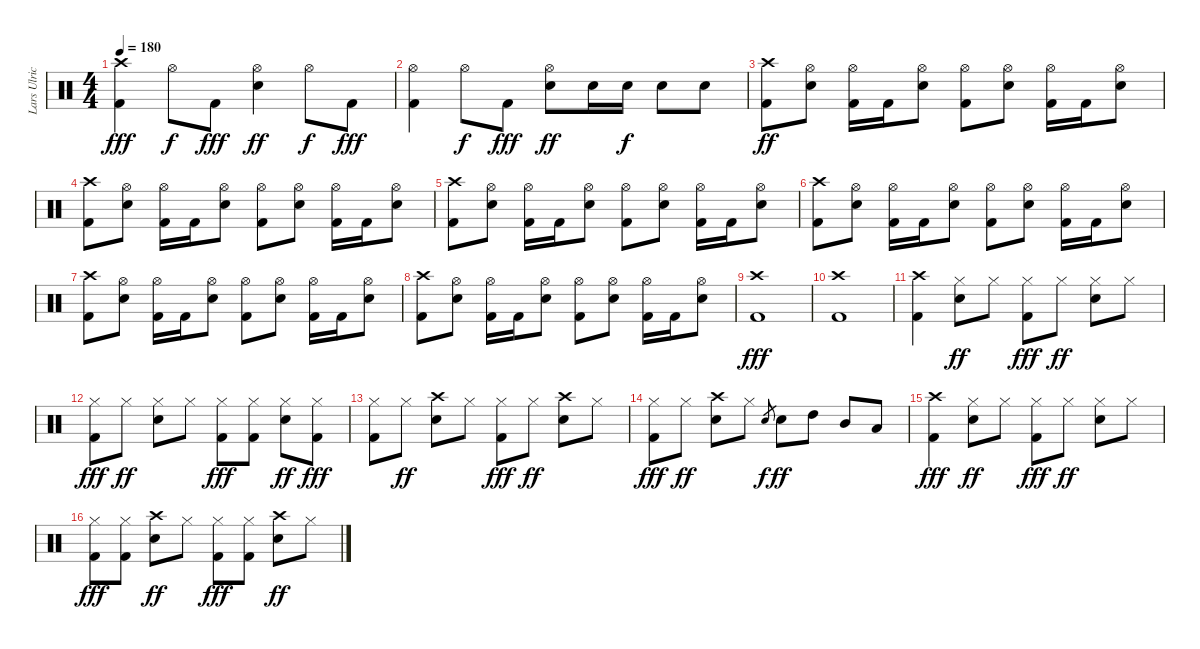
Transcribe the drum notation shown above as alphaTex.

\track ("Lars Ulrich" "Lars Ulric") {instrument percussion}
\staff {score}
\articulation defaults
\ts (4 4)
\tempo 180
\clef neutral
\ks c
("Crash high (hit)" "Kick (hit) 2").4{dy fff} "Hi-Hat (open)".8{dy f} "Kick (hit) 2".8{dy fff} ("Hi-Hat (open)" "Snare (hit) 2").4{dy ff} "Hi-Hat (open)".8{dy f} "Kick (hit) 2".8{dy fff} |
("Hi-Hat (open)" "Kick (hit) 2").4 "Hi-Hat (open)".8{dy f} "Kick (hit) 2".8{dy fff} ("Hi-Hat (open)" "Snare (hit) 2").8{dy ff} "Snare (hit) 2".16 "Snare (hit) 2".16{dy f} "Snare (hit) 2".8 "Snare (hit) 2".8 |
("Crash high (hit)" "Kick (hit) 2").8{dy ff} ("Hi-Hat (open)" "Snare (hit) 2").8 ("Hi-Hat (open)" "Kick (hit) 2").16 "Kick (hit) 2".16 ("Hi-Hat (open)" "Snare (hit) 2").8 ("Hi-Hat (open)" "Kick (hit) 2").8 ("Hi-Hat (open)" "Snare (hit) 2").8 ("Hi-Hat (open)" "Kick (hit) 2").16 "Kick (hit) 2".16 ("Hi-Hat (open)" "Snare (hit) 2").8 |
("Crash high (hit)" "Kick (hit) 2").8 ("Hi-Hat (open)" "Snare (hit) 2").8 ("Hi-Hat (open)" "Kick (hit) 2").16 "Kick (hit) 2".16 ("Hi-Hat (open)" "Snare (hit) 2").8 ("Hi-Hat (open)" "Kick (hit) 2").8 ("Hi-Hat (open)" "Snare (hit) 2").8 ("Hi-Hat (open)" "Kick (hit) 2").16 "Kick (hit) 2".16 ("Hi-Hat (open)" "Snare (hit) 2").8 |
("Crash high (hit)" "Kick (hit) 2").8 ("Hi-Hat (open)" "Snare (hit) 2").8 ("Hi-Hat (open)" "Kick (hit) 2").16 "Kick (hit) 2".16 ("Hi-Hat (open)" "Snare (hit) 2").8 ("Hi-Hat (open)" "Kick (hit) 2").8 ("Hi-Hat (open)" "Snare (hit) 2").8 ("Hi-Hat (open)" "Kick (hit) 2").16 "Kick (hit) 2".16 ("Hi-Hat (open)" "Snare (hit) 2").8 |
("Crash high (hit)" "Kick (hit) 2").8 ("Hi-Hat (open)" "Snare (hit) 2").8 ("Hi-Hat (open)" "Kick (hit) 2").16 "Kick (hit) 2".16 ("Hi-Hat (open)" "Snare (hit) 2").8 ("Hi-Hat (open)" "Kick (hit) 2").8 ("Hi-Hat (open)" "Snare (hit) 2").8 ("Hi-Hat (open)" "Kick (hit) 2").16 "Kick (hit) 2".16 ("Hi-Hat (open)" "Snare (hit) 2").8 |
("Crash high (hit)" "Kick (hit) 2").8 ("Hi-Hat (open)" "Snare (hit) 2").8 ("Hi-Hat (open)" "Kick (hit) 2").16 "Kick (hit) 2".16 ("Hi-Hat (open)" "Snare (hit) 2").8 ("Hi-Hat (open)" "Kick (hit) 2").8 ("Hi-Hat (open)" "Snare (hit) 2").8 ("Hi-Hat (open)" "Kick (hit) 2").16 "Kick (hit) 2".16 ("Hi-Hat (open)" "Snare (hit) 2").8 |
("Crash high (hit)" "Kick (hit) 2").8 ("Hi-Hat (open)" "Snare (hit) 2").8 ("Hi-Hat (open)" "Kick (hit) 2").16 "Kick (hit) 2".16 ("Hi-Hat (open)" "Snare (hit) 2").8 ("Hi-Hat (open)" "Kick (hit) 2").8 ("Hi-Hat (open)" "Snare (hit) 2").8 ("Hi-Hat (open)" "Kick (hit) 2").16 "Kick (hit) 2".16 ("Hi-Hat (open)" "Snare (hit) 2").8 |
("Crash high (hit)" "Kick (hit) 2").1{dy fff} |
("Crash high (hit)" "Kick (hit) 2").1 |
("Crash high (hit)" "Kick (hit) 2").4 ("Hi-Hat (closed)" "Snare (hit) 2").8{dy ff} "Hi-Hat (closed)".8 ("Hi-Hat (closed)" "Kick (hit) 2").8{dy fff} "Hi-Hat (closed)".8{dy ff} ("Hi-Hat (closed)" "Snare (hit) 2").8 "Hi-Hat (closed)".8 |
("Hi-Hat (closed)" "Kick (hit) 2").8{dy fff} "Hi-Hat (closed)".8{dy ff} ("Hi-Hat (closed)" "Snare (hit) 2").8 "Hi-Hat (closed)".8 ("Hi-Hat (closed)" "Kick (hit) 2").8{dy fff} ("Hi-Hat (closed)" "Kick (hit) 2").8 ("Hi-Hat (closed)" "Snare (hit) 2").8{dy ff} ("Hi-Hat (closed)" "Kick (hit) 2").8{dy fff} |
("Hi-Hat (closed)" "Kick (hit) 2").8 "Hi-Hat (closed)".8{dy ff} ("Crash high (hit)" "Snare (hit) 2").8 "Hi-Hat (closed)".8 ("Hi-Hat (closed)" "Kick (hit) 2").8{dy fff} "Hi-Hat (closed)".8{dy ff} ("Crash high (hit)" "Snare (hit) 2").8 "Hi-Hat (closed)".8 |
("Hi-Hat (closed)" "Kick (hit) 2").8{dy fff} "Hi-Hat (closed)".8{dy ff} ("Crash high (hit)" "Snare (hit) 2").8 "Hi-Hat (closed)".8 "Snare (hit) 2"{sl}.8{gr dy f} "Snare (hit) 2".8{dy ff} "High Tom (hit)".8 "Mid Tom (hit)".8 "Low Tom (hit)".8 |
("Crash high (hit)" "Kick (hit) 2").4{dy fff} ("Hi-Hat (closed)" "Snare (hit) 2").8{dy ff} "Hi-Hat (closed)".8 ("Hi-Hat (closed)" "Kick (hit) 2").8{dy fff} "Hi-Hat (closed)".8{dy ff} ("Hi-Hat (closed)" "Snare (hit) 2").8 "Hi-Hat (closed)".8 |
("Hi-Hat (closed)" "Kick (hit) 2").8{dy fff} ("Hi-Hat (closed)" "Kick (hit) 2").8 ("Crash high (hit)" "Snare (hit) 2").8{dy ff} "Hi-Hat (closed)".8 ("Hi-Hat (closed)" "Kick (hit) 2").8{dy fff} ("Hi-Hat (closed)" "Kick (hit) 2").8 ("Crash high (hit)" "Snare (hit) 2").8{dy ff} "Hi-Hat (closed)".8
